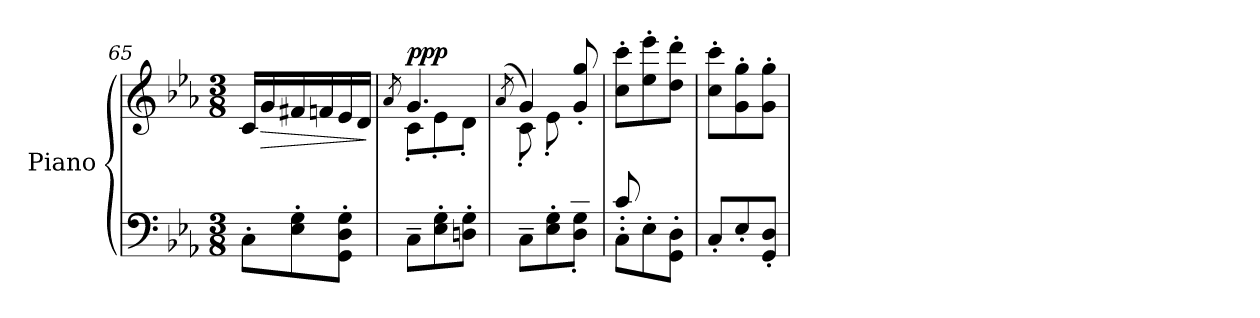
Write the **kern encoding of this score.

**kern	**kern	**dynam
*part1	*part1	*part1
*staff2	*staff1	*staff1/2
*I"Piano	*	*
*I'Pno.	*	*
*clefF4	*clefG2	*
*k[b-e-a-]	*k[b-e-a-]	*
*M3/8	*M3/8	*
=65	=65	=65
8C'\L	16c/LL	.
!	!	!LO:HP:b
.	16g/	>
8E-\' 8G\'	16f#X/	.
.	16fn/	.
8GG\' 8D\' 8G\'J	16e-/	.
.	16d/JJ	.
.	.	]
=66	=66	=66
.	8qa-/	.
*	*^	*
!	!	!	!LO:DY:a
!	!	!	!LO:DY:n=1:b
8C~\L	4.g/	8c'\L	p pp
8E-\' 8G\'	.	8e-'\	.
8Dn\' 8G\'J	.	8d'\J	.
!!LO:PB:g=z	!!
=67	=67	=67	=67
.	(<8qa-/	.	.
*^	*	*	*
4ryy	8C~\L	4g/)	8c'\L	.
.	8E-\' 8G\'	.	8e-'\	.
!	!	!	!	!LO:DY:b=2
!	!	!	!	!LO:DY:n=1:a
8d'/J	8D\' 8G\'J	8g/' 8gg/'	8ryy	p mf
*	*	*v	*v	*
=68	=68	=68	=68
8C'\L	8c'/	8cc\' 8ccc\'L	.
8E-'\	4ryy	8ee-\' 8eee-\'	.
8GG\' 8D\'J	.	8dd\' 8ddd\'J	.
*v	*v	*	*
=69	=69	=69
8C'/L	8cc\' 8ccc\'L	.
8E-'/	8g\' 8gg\'	.
8GG/' 8D/'J	8g\' 8gg\'J	.
=	=	=
*-	*-	*-
